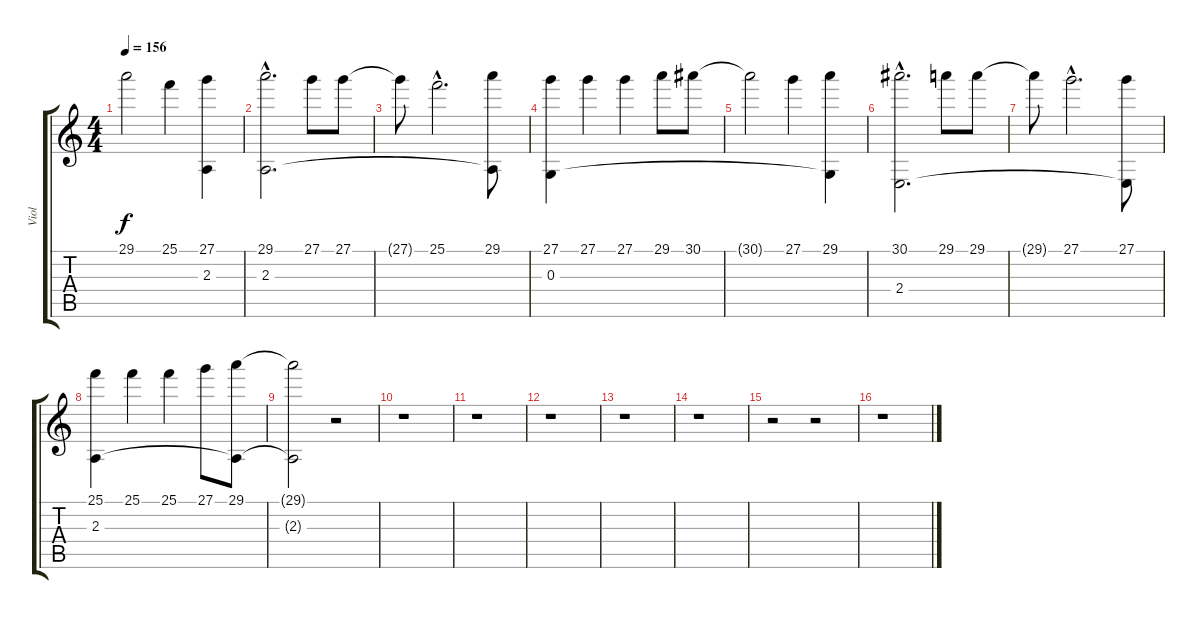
\track ("Viol" "Viol") {instrument viola}
\staff {score tabs}
\tuning (E4 B3 G3 D3 A2 E2) {hide}
\ts (4 4)
\tempo 156
\clef g2
\ks c
29.1{t}.2{dy f} 25.1.4 (27.1 2.3{t}).4 |
\section ("" "")
(29.1{hac} 2.3{hac}).2{d} 27.1.8 27.1.8 |
27.1{t}.8 25.1{hac}.2{d} (29.1 2.3{t}).8 |
(27.1 0.3).4 27.1.4 27.1.4 29.1.8 30.1.8 |
30.1{t}.2 27.1.4 (29.1 0.3{t}).4 |
(30.1{hac} 2.4{hac}).2{d} 29.1.8 29.1.8 |
29.1{t}.8 27.1{hac}.2{d} (27.1 2.4{t}).8 |
(25.1 2.3).4 25.1.4 25.1.4 27.1.8 (29.1 2.3{t}).8 |
\section ("" "")
(29.1{t} 2.3{t}).2 r.2 |
r.1 |
r.1 |
r.1 |
r.1 |
r.1 |
r.2 r.2 |
r.1
